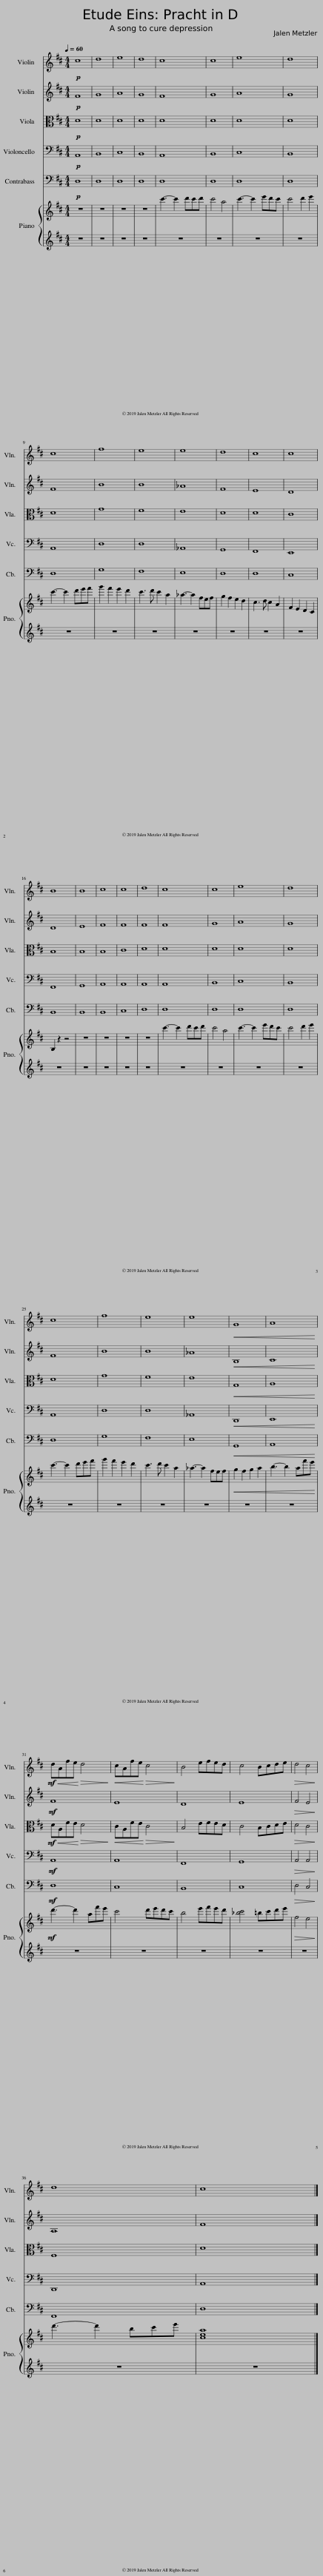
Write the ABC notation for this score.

X:1
%%score 1 2 3 4 5 6
L:1/8
Q:1/4=60
M:4/4
I:linebreak $
K:D
V:1 treble
V:2 treble
V:3 alto
V:4 bass
V:5 bass transpose=-12
V:6 treble
V:1
!p! c8 | d8 | e8 | d8 | c8 | %5
 c8 | e8 | d8 |$ c8 | f8 | %10
 e8 | e8 | d8 | c8 | c8 |$ %15
 B8 | B8 | c8 | c8 | d8 | %20
 c8 | c8 | e8 | d8 |$ c8 | %25
 f8 | e8 | e8 |!<(! G8 | A8!<)! |$ %30
!mf!!<(! dAfe!<)!!>(! d4!>)! |!<(! cAfe!<)!!>(! c4!>)! | B4 efed | c4 Bcde |!>(! d4 c4!>)! |$ %35
 d8 | c8 |] %37
V:2
!p! F8 | G8 | A8 | G8 | F8 | %5
 G8 | A8 | G8 |$ F8 | B8 | %10
 B8 | _A8 | F8 | E8 | D8 |$ %15
 D8 | E8 | F8 | F8 | F8 | %20
 F8 | G8 | A8 | G8 |$ F8 | %25
 B8 | B8 | _A8 |!<(! B,8 | C8!<)! |$ %30
!mf! F8 | E8 | D8 | E8 |!>(! F4 E4!>)! |$ %35
 A,8 | F8 |] %37
V:3
!p! D8 | D8 | D8 | D8 | D8 | %5
 D8 | D8 | D8 |$ D8 | G8 | %10
 F8 | E8 | D8 | D8 | C8 |$ %15
 B,8 | B,8 | B,8 | C8 | D8 | %20
 D8 | D8 | D8 | D8 |$ D8 | %25
 G8 | F8 | E8 |!<(! G,8 | A,8!<)! |$ %30
!mf!!<(! DA,FE!<)!!>(! D4!>)! |!<(! CA,FE!<)!!>(! C4!>)! | B,4 EFED | C4 B,CDE |!>(! D4 C4!>)! |$ %35
 F,8 | D8 |] %37
V:4
!p! A,,8 | B,,8 | C,8 | B,,8 | A,,8 | %5
 B,,8 | C,8 | B,,8 |$ A,,8 | D,8 | %10
 D,8 | _A,,8 | G,,8 | F,,8 | E,,8 |$ %15
 F,,8 | G,,8 | A,,8 | A,,8 | A,,8 | %20
 A,,8 | B,,8 | C,8 | B,,8 |$ A,,8 | %25
 D,8 | D,8 | _A,,8 |!<(! D,,8 | E,,8!<)! |$ %30
!mf! A,,8 | A,,8 | F,,8 | G,,8 |!>(! A,,4 A,,4!>)! |$ %35
 D,,8 | A,,8 |] %37
V:5
!p! D,8 | D,8 | D,8 | D,8 | D,8 | %5
 D,8 | D,8 | D,8 |$ D,8 | G,8 | %10
 F,8 | E,8 | D,8 | D,8 | C,8 |$ %15
 B,,8 | B,,8 | B,,8 | C,8 | D,8 | %20
 D,8 | D,8 | D,8 | D,8 |$ D,8 | %25
 G,8 | F,8 | E,8 |!<(! G,,8 | A,,8!<)! |$ %30
!mf! D,8 | C,8 | B,,8 | C,8 |!>(! D,4 C,4!>)! |$ %35
 F,,8 | D,8 |] %37
V:6
 z8 | z8 | z8 | z8 | c'3- c'2 d'c'd' | %5
 c'4 a4 | c'3- c'2 e'd'c' | c'4 d'2 e'2 |$ c'3- c'2 d'e'f' | g'2 f'2 e'2 d'2 | %10
 c'3 d' c'2 a2 | _a3- a2 fef | g2 f2 e2 d2 | c3 d c2 A2 | F2 E2 D2 C2 |$ %15
 B,2 z2 z4 | z8 | z8 | z8 | z8 | %20
 c'3- c'2 d'c'd' | c'4 a4 | c'3- c'2 e'd'c' | c'4 d'2 e'2 |$ c'3- c'2 d'e'f' | %25
 g'2 f'2 e'2 d'2 | c'3 d' c'2 a2 | _a3- a2 fef |!<(! g2 f2 g2 a2 | b3- b2 af'e'!<)! |$ %30
!mf! d'3- d'2 af'e' | c'4 d'e'd'c' | b4 e'f'e'd' | [_bc']4 =bc'd'e' |!>(! f4 e4!>)! |$ %35
 d'3- d'2 bc'e' | [cea]8 |] %37
